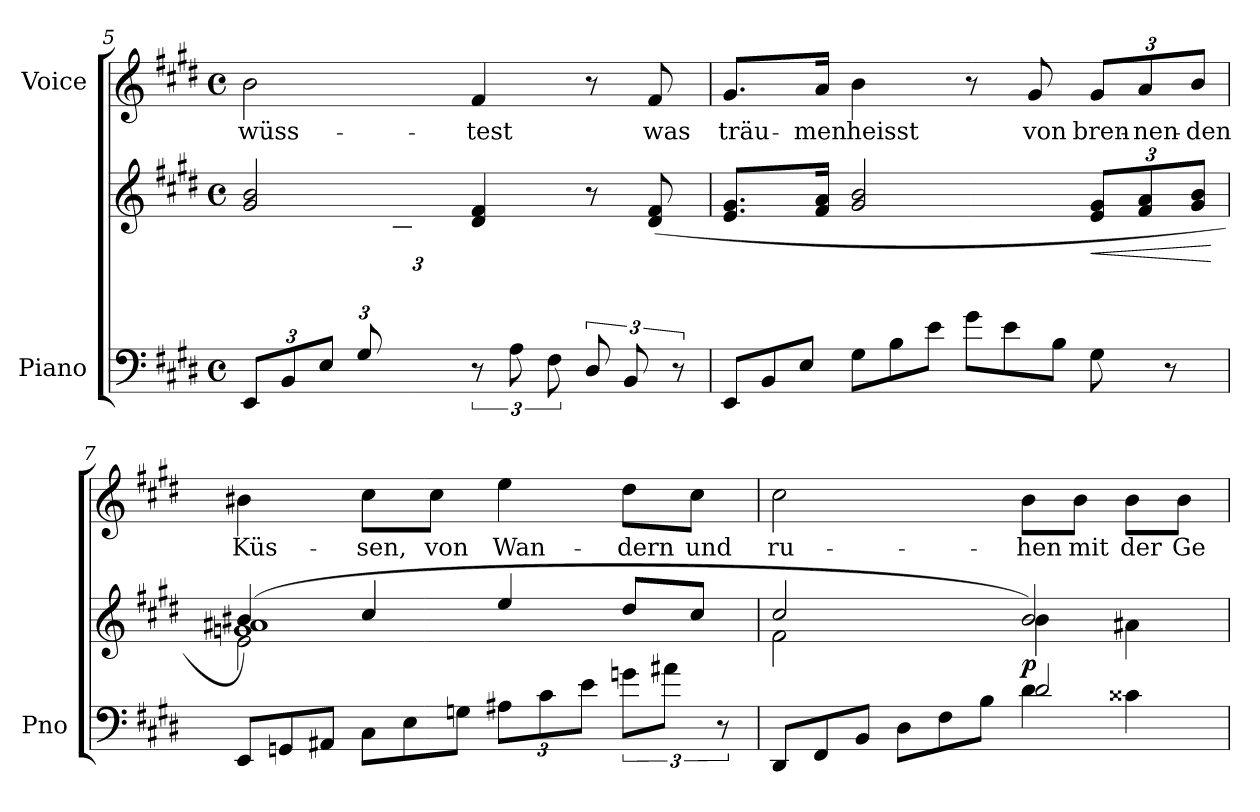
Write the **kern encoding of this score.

**kern	**kern	**dynam	**kern	**text
*part2	*part2	*part2	*part1	*part1
*staff3	*staff2	*staff2/3	*staff1	*staff1
*I"Piano	*	*	*I"Voice	*
*I'Pno	*	*	*	*
*clefF4	*clefG2	*	*clefG2	*
*k[f#c#g#d#]	*k[f#c#g#d#]	*	*k[f#c#g#d#]	*
*M4/4	*M4/4	*	*M4/4	*
*met(c)	*met(c)	*	*met(c)	*
*Xbrackettup	*	*	*	*
=5	=5	=5	=5	=5
*	*^	*	*	*
!	!	!	!	!	!LO:LY:b
(<12EE/L	2g#/ 2b/	3ryy	.	2b\	wüss-
12BB/	.	.	.	.	.
12E/J	.	.	.	.	.
12G#/L	.	.	.	.	.
6ryy	.	12B\	.	.	.
.	.	12e\J)	.	.	.
*brackettup	*	*	*	*	*
!	!	!	!	!	!LO:LY:b
12r	4d#/ 4f#/	2ryy	.	4f#/	-test
12A\L	.	.	.	.	.
12F#\J	.	.	.	.	.
12D#/L	8r	.	.	8r	.
12BB/J	.	.	.	.	.
!	!	!	!	!	!LO:LY:b
.	(>8d#/ 8f#/	.	.	8f#/	was
12r	.	.	.	.	.
*	*v	*v	*	*	*
=6	=6	=6	=6	=6
*Xtuplet	*	*	*	*
!	!	!	!	!LO:LY:b
12EE/L	8.e/ 8.g#/L	.	8.g#/L	träu-
12BB/	.	.	.	.
12E/J	.	.	.	.
!	!	!	!	!LO:LY:b
.	16f#/ 16a/Jk	.	16a/Jk	-men
!	!	!	!	!LO:LY:b
12G#\L	2g#/ 2b/	.	4b\	heisst
12B\	.	.	.	.
12e\J	.	.	.	.
12g#\L	.	.	8r	.
12e\	.	.	.	.
!	!	!	!	!LO:LY:b
.	.	.	8g#/	von
12B\J	.	.	.	.
*	*Xbrackettup	*	*	*
!	!	!LO:HP:b	!	!LO:LY:b
8G#\	12e/ 12g#/L	<	12g#/L	bren-
!	!	!	!	!LO:LY:b
.	12f#/ 12a/	.	12a/	-nen-
8r	.	.	.	.
!	!	!	!	!LO:LY:b
.	12g#/ 12b/J	.	12b/J	-den
.	.	[	.	.
!!LO:LB:g=z
=7	=7	=7	=7	=7
*	*^	*	*	*
*	*	*^	*	*	*
!	!	!	!	!	!	!LO:LY:b
12EE/L	(>4b#X/)	1gn 1a#X	2e\	.	4b#X\	Küs-
12GGn/	.	.	.	.	.	.
12AA#X/J	.	.	.	.	.	.
!	!	!	!	!	!	!LO:LY:b
12C#\L	4cc#/	.	.	.	8cc#\L	-sen,
12E\	.	.	.	.	.	.
!	!	!	!	!	!	!LO:LY:b
.	.	.	.	.	8cc#\J	von
12Gn\J	.	.	.	.	.	.
*tuplet	*	*	*	*	*	*
*Xbrackettup	*	*	*	*	*	*
!	!	!	!	!	!	!LO:LY:b
12A#X\L	4ee/	.	2ryy	.	4ee\	Wan-
12c#\	.	.	.	.	.	.
12e\J	.	.	.	.	.	.
*brackettup	*	*	*	*	*	*
!	!	!	!	!	!	!LO:LY:b
12gn\L	8dd#/L	.	.	.	8dd#\L	-dern
12a#X\J	.	.	.	.	.	.
!	!	!	!	!	!	!LO:LY:b
.	8cc#/J	.	.	.	8cc#\J	und
12r	.	.	.	.	.	.
*	*v	*v	*v	*	*	*
=8	=8	=8	=8	=8
*Xtuplet	*	*	*	*
*^	*^	*	*	*
!	!	!	!	!	!	!LO:LY:b
12DD#/L	2ryy	2cc#/	2f#\	.	2cc#\	ru-
12FF#/	.	.	.	.	.	.
12BB/J	.	.	.	.	.	.
12D#\L	.	.	.	.	.	.
12F#\	.	.	.	.	.	.
12B\J	.	.	.	.	.	.
!	!	!	!	!LO:DY:b	!	!LO:LY:b
4d#\	2d#/	2b/)	4b\	p	8b\L	-hen
!	!	!	!	!	!	!LO:LY:b
.	.	.	.	.	8b\J	mit
!	!	!	!	!	!	!LO:LY:b
4c##X\	.	.	4a#X\	.	8b\L	der
!	!	!	!	!	!	!LO:LY:b
.	.	.	.	.	8b\J	Ge-
*v	*v	*	*	*	*	*
*	*v	*v	*	*	*
=	=	=	=	=
*-	*-	*-	*-	*-
